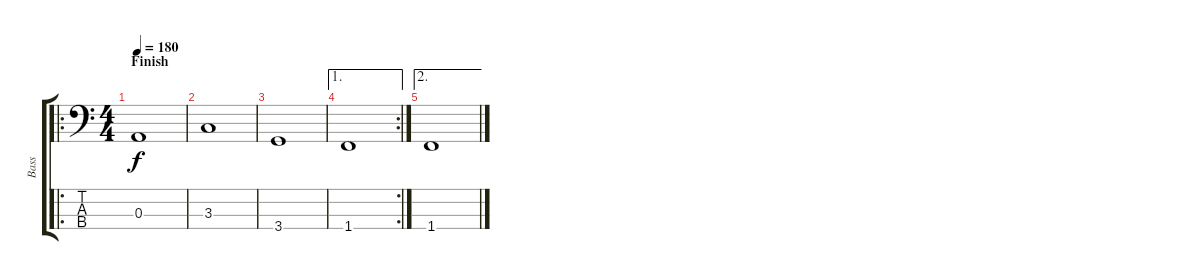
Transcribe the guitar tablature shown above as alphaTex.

\track ("Bass" "Bass") {instrument electricbassfinger}
\staff {score tabs}
\tuning (G2 D2 A1 E1) {hide}
\ro
\ts (4 4)
\section ("" "Finish")
\tempo 180
\clef f4
\ks c
0.3.1{dy f} |
3.3.1 |
3.4.1 |
\ae 1
\rc 2
1.4.1 |
\ae 2
1.4.1
